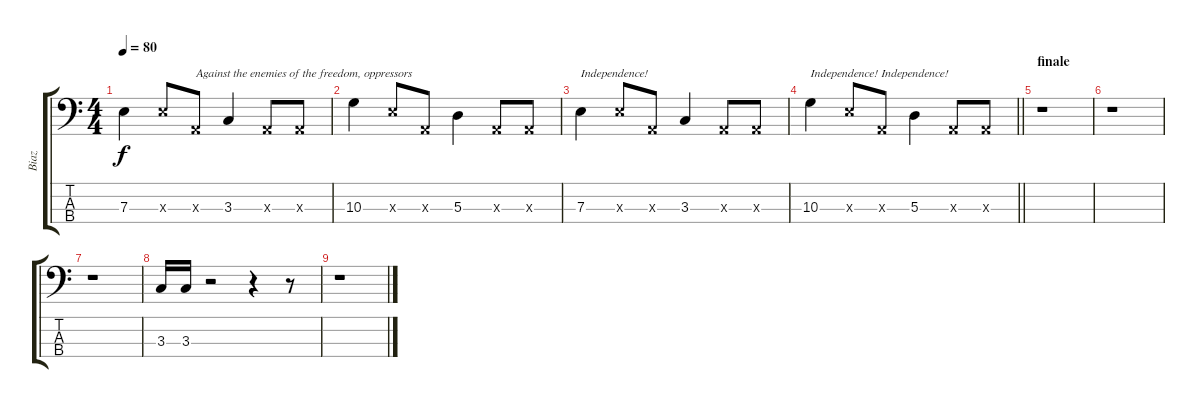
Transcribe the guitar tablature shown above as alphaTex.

\track ("Biaz" "Biaz") {instrument electricbassfinger}
\staff {score tabs}
\tuning (G2 D2 A1 E1) {hide}
\ts (4 4)
\tempo 80
\clef f4
\ks c
7.3.4{dy f} 7.3{x}.8 0.3{x}.8{txt "Against the enemies of the freedom, oppressors"} 3.3.4 0.3{x}.8 0.3{x}.8 |
10.3.4 7.3{x}.8 0.3{x}.8 5.3.4 0.3{x}.8 0.3{x}.8 |
7.3.4{txt "Independence! "} 7.3{x}.8 0.3{x}.8 3.3.4 0.3{x}.8 0.3{x}.8 |
\barLineRight lightlight
10.3.4{txt "Independence! Independence!"} 7.3{x}.8 0.3{x}.8 5.3.4 0.3{x}.8 0.3{x}.8 |
\section ("" "finale")
r.1 |
r.1 |
r.1 |
3.3.16 3.3.16 r.2 r.4 r.8 |
r.1
